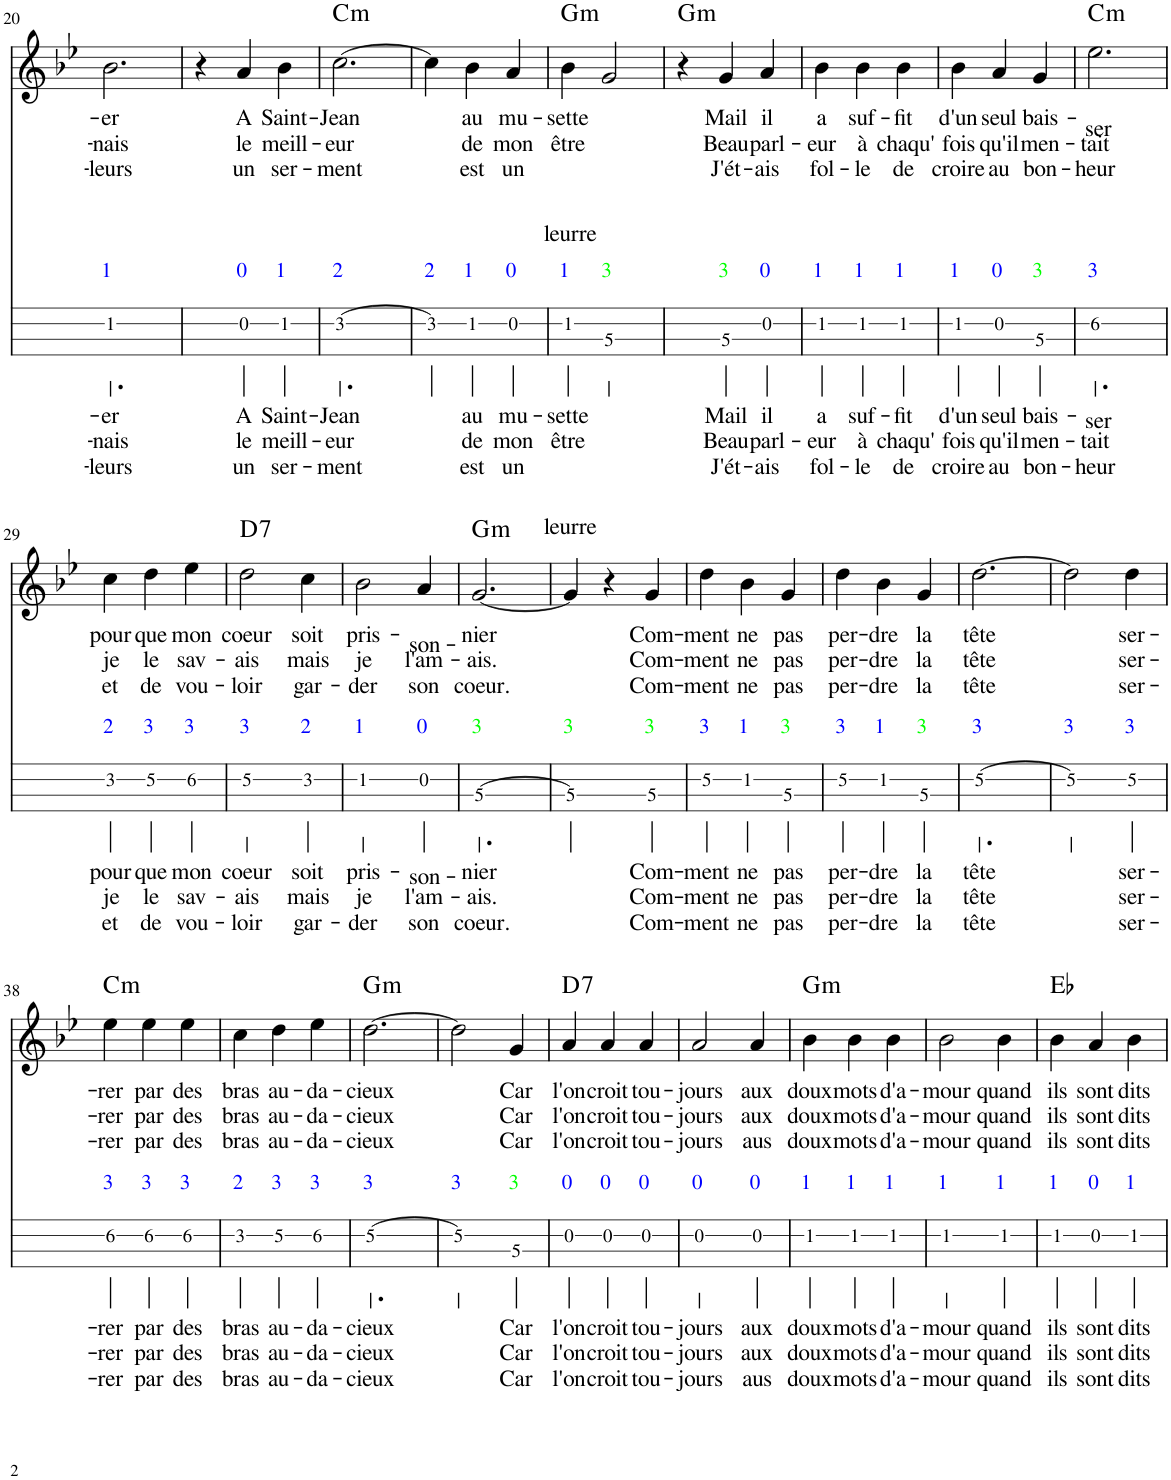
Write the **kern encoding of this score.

**kern	**text	**text	**text	**kern	**text	**text	**text	**harte
*part2	*part2	*part2	*part2	*part1	*part1	*part1	*part1	*part1
*staff2	*staff2	*staff2	*staff2	*staff1	*staff1	*staff1	*staff1	*
*I"Mandolin [Tablature]	*	*	*	*I"Violin	*	*	*	*
*	*	*	*	*I'Vln	*	*	*	*
!!LO:PB:g=z
*	*	*	*	*clefG2	*	*	*	*
*k[b-e-]	*	*	*	*k[b-e-]	*	*	*	*
*M3/4	*	*	*	*M3/4	*	*	*	*
=20	=20	=20	=20	=20	=20	=20	=20	=20
!LO:TX:a:color=#0000FF:t=1	!	!	!	!	!	!	!	!
!	!LO:LY:b	!LO:LY:b	!LO:LY:b	!	!LO:LY:b	!LO:LY:b	!LO:LY:b	!
2.b-\	-er	-nais	-leurs	2.b-\	-er	-nais	-leurs	.
=21	=21	=21	=21	=21	=21	=21	=21	=21
4r	.	.	.	4r	.	.	.	.
!LO:TX:a:color=#0000FF:t=0	!	!	!	!	!	!	!	!
!	!LO:LY:b	!LO:LY:b	!LO:LY:b	!	!LO:LY:b	!LO:LY:b	!LO:LY:b	!
4a\	A	le	un	4a/	A	le	un	.
!LO:TX:a:color=#0000FF:t=1	!	!	!	!	!	!	!	!
!	!LO:LY:b	!LO:LY:b	!LO:LY:b	!	!LO:LY:b	!LO:LY:b	!LO:LY:b	!
4b-\	Saint-	meill-	ser-	4b-\	Saint-	meill-	ser-	.
=22	=22	=22	=22	=22	=22	=22	=22	=22
!LO:TX:a:color=#0000FF:t=2	!	!	!	!	!	!	!	!
!	!LO:LY:b	!LO:LY:b	!LO:LY:b	!	!LO:LY:b	!LO:LY:b	!LO:LY:b	!LO:H:kt=m
[2.cc\	-Jean	-eur	-ment	[2.cc\	-Jean	-eur	-ment	C:min
=23	=23	=23	=23	=23	=23	=23	=23	=23
!LO:TX:a:color=#0000FF:t=2	!	!	!	!	!	!	!	!
4cc\]	.	.	.	4cc\]	.	.	.	.
!LO:TX:a:color=#0000FF:t=1	!	!	!	!	!	!	!	!
!	!LO:LY:b	!LO:LY:b	!LO:LY:b	!	!LO:LY:b	!LO:LY:b	!LO:LY:b	!
4b-\	au	de	est	4b-\	au	de	est	.
!LO:TX:a:color=#0000FF:t=0	!	!	!	!	!	!	!	!
!	!LO:LY:b	!LO:LY:b	!LO:LY:b	!	!LO:LY:b	!LO:LY:b	!LO:LY:b	!
4a\	mu-	mon	un	4a/	mu-	mon	un	.
=24	=24	=24	=24	=24	=24	=24	=24	=24
!LO:TX:a:color=#0000FF:t=1	!	!	!	!	!	!	!	!
!	!LO:LY:b	!LO:LY:b	!LO:LY:b	!	!LO:LY:b	!LO:LY:b	!LO:LY:b	!LO:H:kt=m
4b-\	-sette	être	leurre	4b-\	-sette	être	leurre	G:min
!LO:TX:a:color=#00FF00:t=3	!	!	!	!	!	!	!	!
2g\	.	.	.	2g/	.	.	.	.
=25	=25	=25	=25	=25	=25	=25	=25	=25
!	!	!	!	!	!	!	!	!LO:H:kt=m
4r	.	.	.	4r	.	.	.	G:min
!LO:TX:a:color=#00FF00:t=3	!	!	!	!	!	!	!	!
!	!LO:LY:b	!LO:LY:b	!LO:LY:b	!	!LO:LY:b	!LO:LY:b	!LO:LY:b	!
4g\	Mail	Beau	J'ét-	4g/	Mail	Beau	J'ét-	.
!LO:TX:a:color=#0000FF:t=0	!	!	!	!	!	!	!	!
!	!LO:LY:b	!LO:LY:b	!LO:LY:b	!	!LO:LY:b	!LO:LY:b	!LO:LY:b	!
4a\	il	parl-	-ais	4a/	il	parl-	-ais	.
=26	=26	=26	=26	=26	=26	=26	=26	=26
!LO:TX:a:color=#0000FF:t=1	!	!	!	!	!	!	!	!
!	!LO:LY:b	!LO:LY:b	!LO:LY:b	!	!LO:LY:b	!LO:LY:b	!LO:LY:b	!
4b-\	a	-eur	fol-	4b-\	a	-eur	fol-	.
!LO:TX:a:color=#0000FF:t=1	!	!	!	!	!	!	!	!
!	!LO:LY:b	!LO:LY:b	!LO:LY:b	!	!LO:LY:b	!LO:LY:b	!LO:LY:b	!
4b-\	suf-	à	-le	4b-\	suf-	à	-le	.
!LO:TX:a:color=#0000FF:t=1	!	!	!	!	!	!	!	!
!	!LO:LY:b	!LO:LY:b	!LO:LY:b	!	!LO:LY:b	!LO:LY:b	!LO:LY:b	!
4b-\	-fit	chaqu'	de	4b-\	-fit	chaqu'	de	.
=27	=27	=27	=27	=27	=27	=27	=27	=27
!LO:TX:a:color=#0000FF:t=1	!	!	!	!	!	!	!	!
!	!LO:LY:b	!LO:LY:b	!LO:LY:b	!	!LO:LY:b	!LO:LY:b	!LO:LY:b	!
4b-\	d'un	fois	croire	4b-\	d'un	fois	croire	.
!LO:TX:a:color=#0000FF:t=0	!	!	!	!	!	!	!	!
!	!LO:LY:b	!LO:LY:b	!LO:LY:b	!	!LO:LY:b	!LO:LY:b	!LO:LY:b	!
4a\	seul	qu'il	au	4a/	seul	qu'il	au	.
!LO:TX:a:color=#00FF00:t=3	!	!	!	!	!	!	!	!
!	!LO:LY:b	!LO:LY:b	!LO:LY:b	!	!LO:LY:b	!LO:LY:b	!LO:LY:b	!
4g\	bais-	men-	bon-	4g/	bais-	men-	bon-	.
=28	=28	=28	=28	=28	=28	=28	=28	=28
!LO:TX:a:color=#0000FF:t=3	!	!	!	!	!	!	!	!
!	!LO:LY:b	!LO:LY:b	!LO:LY:b	!	!LO:LY:b	!LO:LY:b	!LO:LY:b	!LO:H:kt=m
2.ee-\	-ser	-tait	-heur	2.ee-\	-ser	-tait	-heur	C:min
!!LO:LB:g=z
=29	=29	=29	=29	=29	=29	=29	=29	=29
!LO:TX:a:color=#0000FF:t=2	!	!	!	!	!	!	!	!
!	!LO:LY:b	!LO:LY:b	!LO:LY:b	!	!LO:LY:b	!LO:LY:b	!LO:LY:b	!
4cc\	pour	je	et	4cc\	pour	je	et	.
!LO:TX:a:color=#0000FF:t=3	!	!	!	!	!	!	!	!
!	!LO:LY:b	!LO:LY:b	!LO:LY:b	!	!LO:LY:b	!LO:LY:b	!LO:LY:b	!
4dd\	que	le	de	4dd\	que	le	de	.
!LO:TX:a:color=#0000FF:t=3	!	!	!	!	!	!	!	!
!	!LO:LY:b	!LO:LY:b	!LO:LY:b	!	!LO:LY:b	!LO:LY:b	!LO:LY:b	!
4ee-\	mon	sav-	vou-	4ee-\	mon	sav-	vou-	.
=30	=30	=30	=30	=30	=30	=30	=30	=30
!LO:TX:a:color=#0000FF:t=3	!	!	!	!	!	!	!	!
!	!LO:LY:b	!LO:LY:b	!LO:LY:b	!	!LO:LY:b	!LO:LY:b	!LO:LY:b	!LO:H:kt=7
2dd\	coeur	-ais	-loir	2dd\	coeur	-ais	-loir	D:7
!LO:TX:a:color=#0000FF:t=2	!	!	!	!	!	!	!	!
!	!LO:LY:b	!LO:LY:b	!LO:LY:b	!	!LO:LY:b	!LO:LY:b	!LO:LY:b	!
4cc\	soit	mais	gar-	4cc\	soit	mais	gar-	.
=31	=31	=31	=31	=31	=31	=31	=31	=31
!LO:TX:a:color=#0000FF:t=1	!	!	!	!	!	!	!	!
!	!LO:LY:b	!LO:LY:b	!LO:LY:b	!	!LO:LY:b	!LO:LY:b	!LO:LY:b	!
2b-\	pris-	je	-der	2b-\	pris-	je	-der	.
!LO:TX:a:color=#0000FF:t=0	!	!	!	!	!	!	!	!
!	!LO:LY:b	!LO:LY:b	!LO:LY:b	!	!LO:LY:b	!LO:LY:b	!LO:LY:b	!
4a\	-son-	l'am-	son	4a/	-son-	l'am-	son	.
=32	=32	=32	=32	=32	=32	=32	=32	=32
!LO:TX:a:color=#00FF00:t=3	!	!	!	!	!	!	!	!
!	!LO:LY:b	!LO:LY:b	!LO:LY:b	!	!LO:LY:b	!LO:LY:b	!LO:LY:b	!LO:H:kt=m
[2.g\	-nier	-ais.	coeur.	[2.g/	-nier	-ais.	coeur.	G:min
=33	=33	=33	=33	=33	=33	=33	=33	=33
!LO:TX:a:color=#00FF00:t=3	!	!	!	!	!	!	!	!
4g\]	.	.	.	4g/]	.	.	.	.
4r	.	.	.	4r	.	.	.	.
!LO:TX:a:color=#00FF00:t=3	!	!	!	!	!	!	!	!
!	!LO:LY:b	!LO:LY:b	!LO:LY:b	!	!LO:LY:b	!LO:LY:b	!LO:LY:b	!
4g\	Com-	Com-	Com-	4g/	Com-	Com-	Com-	.
=34	=34	=34	=34	=34	=34	=34	=34	=34
!LO:TX:a:color=#0000FF:t=3	!	!	!	!	!	!	!	!
!	!LO:LY:b	!LO:LY:b	!LO:LY:b	!	!LO:LY:b	!LO:LY:b	!LO:LY:b	!
4dd\	-ment	-ment	-ment	4dd\	-ment	-ment	-ment	.
!LO:TX:a:color=#0000FF:t=1	!	!	!	!	!	!	!	!
!	!LO:LY:b	!LO:LY:b	!LO:LY:b	!	!LO:LY:b	!LO:LY:b	!LO:LY:b	!
4b-\	ne	ne	ne	4b-\	ne	ne	ne	.
!LO:TX:a:color=#00FF00:t=3	!	!	!	!	!	!	!	!
!	!LO:LY:b	!LO:LY:b	!LO:LY:b	!	!LO:LY:b	!LO:LY:b	!LO:LY:b	!
4g\	pas	pas	pas	4g/	pas	pas	pas	.
=35	=35	=35	=35	=35	=35	=35	=35	=35
!LO:TX:a:color=#0000FF:t=3	!	!	!	!	!	!	!	!
!	!LO:LY:b	!LO:LY:b	!LO:LY:b	!	!LO:LY:b	!LO:LY:b	!LO:LY:b	!
4dd\	per-	per-	per-	4dd\	per-	per-	per-	.
!LO:TX:a:color=#0000FF:t=1	!	!	!	!	!	!	!	!
!	!LO:LY:b	!LO:LY:b	!LO:LY:b	!	!LO:LY:b	!LO:LY:b	!LO:LY:b	!
4b-\	-dre	-dre	-dre	4b-\	-dre	-dre	-dre	.
!LO:TX:a:color=#00FF00:t=3	!	!	!	!	!	!	!	!
!	!LO:LY:b	!LO:LY:b	!LO:LY:b	!	!LO:LY:b	!LO:LY:b	!LO:LY:b	!
4g\	la	la	la	4g/	la	la	la	.
=36	=36	=36	=36	=36	=36	=36	=36	=36
!LO:TX:a:color=#0000FF:t=3	!	!	!	!	!	!	!	!
!	!LO:LY:b	!LO:LY:b	!LO:LY:b	!	!LO:LY:b	!LO:LY:b	!LO:LY:b	!
[2.dd\	tête	tête	tête	[2.dd\	tête	tête	tête	.
=37	=37	=37	=37	=37	=37	=37	=37	=37
!LO:TX:a:color=#0000FF:t=3	!	!	!	!	!	!	!	!
2dd\]	.	.	.	2dd\]	.	.	.	.
!LO:TX:a:color=#0000FF:t=3	!	!	!	!	!	!	!	!
!	!LO:LY:b	!LO:LY:b	!LO:LY:b	!	!LO:LY:b	!LO:LY:b	!LO:LY:b	!
4dd\	ser-	ser-	ser-	4dd\	ser-	ser-	ser-	.
!!LO:LB:g=z
=38	=38	=38	=38	=38	=38	=38	=38	=38
!LO:TX:a:color=#0000FF:t=3	!	!	!	!	!	!	!	!
!	!LO:LY:b	!LO:LY:b	!LO:LY:b	!	!LO:LY:b	!LO:LY:b	!LO:LY:b	!LO:H:kt=m
4ee-\	-rer	-rer	-rer	4ee-\	-rer	-rer	-rer	C:min
!LO:TX:a:color=#0000FF:t=3	!	!	!	!	!	!	!	!
!	!LO:LY:b	!LO:LY:b	!LO:LY:b	!	!LO:LY:b	!LO:LY:b	!LO:LY:b	!
4ee-\	par	par	par	4ee-\	par	par	par	.
!LO:TX:a:color=#0000FF:t=3	!	!	!	!	!	!	!	!
!	!LO:LY:b	!LO:LY:b	!LO:LY:b	!	!LO:LY:b	!LO:LY:b	!LO:LY:b	!
4ee-\	des	des	des	4ee-\	des	des	des	.
=39	=39	=39	=39	=39	=39	=39	=39	=39
!LO:TX:a:color=#0000FF:t=2	!	!	!	!	!	!	!	!
!	!LO:LY:b	!LO:LY:b	!LO:LY:b	!	!LO:LY:b	!LO:LY:b	!LO:LY:b	!
4cc\	bras	bras	bras	4cc\	bras	bras	bras	.
!LO:TX:a:color=#0000FF:t=3	!	!	!	!	!	!	!	!
!	!LO:LY:b	!LO:LY:b	!LO:LY:b	!	!LO:LY:b	!LO:LY:b	!LO:LY:b	!
4dd\	au-	au-	au-	4dd\	au-	au-	au-	.
!LO:TX:a:color=#0000FF:t=3	!	!	!	!	!	!	!	!
!	!LO:LY:b	!LO:LY:b	!LO:LY:b	!	!LO:LY:b	!LO:LY:b	!LO:LY:b	!
4ee-\	-da-	-da-	-da-	4ee-\	-da-	-da-	-da-	.
=40	=40	=40	=40	=40	=40	=40	=40	=40
!LO:TX:a:color=#0000FF:t=3	!	!	!	!	!	!	!	!
!	!LO:LY:b	!LO:LY:b	!LO:LY:b	!	!LO:LY:b	!LO:LY:b	!LO:LY:b	!LO:H:kt=m
[2.dd\	-cieux	-cieux	-cieux	[2.dd\	-cieux	-cieux	-cieux	G:min
=41	=41	=41	=41	=41	=41	=41	=41	=41
!LO:TX:a:color=#0000FF:t=3	!	!	!	!	!	!	!	!
2dd\]	.	.	.	2dd\]	.	.	.	.
!LO:TX:a:color=#00FF00:t=3	!	!	!	!	!	!	!	!
!	!LO:LY:b	!LO:LY:b	!LO:LY:b	!	!LO:LY:b	!LO:LY:b	!LO:LY:b	!
4g\	Car	Car	Car	4g/	Car	Car	Car	.
=42	=42	=42	=42	=42	=42	=42	=42	=42
!LO:TX:a:color=#0000FF:t=0	!	!	!	!	!	!	!	!
!	!LO:LY:b	!LO:LY:b	!LO:LY:b	!	!LO:LY:b	!LO:LY:b	!LO:LY:b	!LO:H:kt=7
4a\	l'on	l'on	l'on	4a/	l'on	l'on	l'on	D:7
!LO:TX:a:color=#0000FF:t=0	!	!	!	!	!	!	!	!
!	!LO:LY:b	!LO:LY:b	!LO:LY:b	!	!LO:LY:b	!LO:LY:b	!LO:LY:b	!
4a\	croit	croit	croit	4a/	croit	croit	croit	.
!LO:TX:a:color=#0000FF:t=0	!	!	!	!	!	!	!	!
!	!LO:LY:b	!LO:LY:b	!LO:LY:b	!	!LO:LY:b	!LO:LY:b	!LO:LY:b	!
4a\	tou-	tou-	tou-	4a/	tou-	tou-	tou-	.
=43	=43	=43	=43	=43	=43	=43	=43	=43
!LO:TX:a:color=#0000FF:t=0	!	!	!	!	!	!	!	!
!	!LO:LY:b	!LO:LY:b	!LO:LY:b	!	!LO:LY:b	!LO:LY:b	!LO:LY:b	!
2a\	-jours	-jours	-jours	2a/	-jours	-jours	-jours	.
!LO:TX:a:color=#0000FF:t=0	!	!	!	!	!	!	!	!
!	!LO:LY:b	!LO:LY:b	!LO:LY:b	!	!LO:LY:b	!LO:LY:b	!LO:LY:b	!
4a\	aux	aux	aus	4a/	aux	aux	aus	.
=44	=44	=44	=44	=44	=44	=44	=44	=44
!LO:TX:a:color=#0000FF:t=1	!	!	!	!	!	!	!	!
!	!LO:LY:b	!LO:LY:b	!LO:LY:b	!	!LO:LY:b	!LO:LY:b	!LO:LY:b	!LO:H:kt=m
4b-\	doux	doux	doux	4b-\	doux	doux	doux	G:min
!LO:TX:a:color=#0000FF:t=1	!	!	!	!	!	!	!	!
!	!LO:LY:b	!LO:LY:b	!LO:LY:b	!	!LO:LY:b	!LO:LY:b	!LO:LY:b	!
4b-\	mots	mots	mots	4b-\	mots	mots	mots	.
!LO:TX:a:color=#0000FF:t=1	!	!	!	!	!	!	!	!
!	!LO:LY:b	!LO:LY:b	!LO:LY:b	!	!LO:LY:b	!LO:LY:b	!LO:LY:b	!
4b-\	d'a-	d'a-	d'a-	4b-\	d'a-	d'a-	d'a-	.
=45	=45	=45	=45	=45	=45	=45	=45	=45
!LO:TX:a:color=#0000FF:t=1	!	!	!	!	!	!	!	!
!	!LO:LY:b	!LO:LY:b	!LO:LY:b	!	!LO:LY:b	!LO:LY:b	!LO:LY:b	!
2b-\	-mour	-mour	-mour	2b-\	-mour	-mour	-mour	.
!LO:TX:a:color=#0000FF:t=1	!	!	!	!	!	!	!	!
!	!LO:LY:b	!LO:LY:b	!LO:LY:b	!	!LO:LY:b	!LO:LY:b	!LO:LY:b	!
4b-\	quand	quand	quand	4b-\	quand	quand	quand	.
=46	=46	=46	=46	=46	=46	=46	=46	=46
!LO:TX:a:color=#0000FF:t=1	!	!	!	!	!	!	!	!
!	!LO:LY:b	!LO:LY:b	!LO:LY:b	!	!LO:LY:b	!LO:LY:b	!LO:LY:b	!
4b-\	ils	ils	ils	4b-\	ils	ils	ils	Eb:maj
!LO:TX:a:color=#0000FF:t=0	!	!	!	!	!	!	!	!
!	!LO:LY:b	!LO:LY:b	!LO:LY:b	!	!LO:LY:b	!LO:LY:b	!LO:LY:b	!
4a\	sont	sont	sont	4a/	sont	sont	sont	.
!LO:TX:a:color=#0000FF:t=1	!	!	!	!	!	!	!	!
!	!LO:LY:b	!LO:LY:b	!LO:LY:b	!	!LO:LY:b	!LO:LY:b	!LO:LY:b	!
4b-\	dits	dits	dits	4b-\	dits	dits	dits	.
=	=	=	=	=	=	=	=	=
*-	*-	*-	*-	*-	*-	*-	*-	*-
